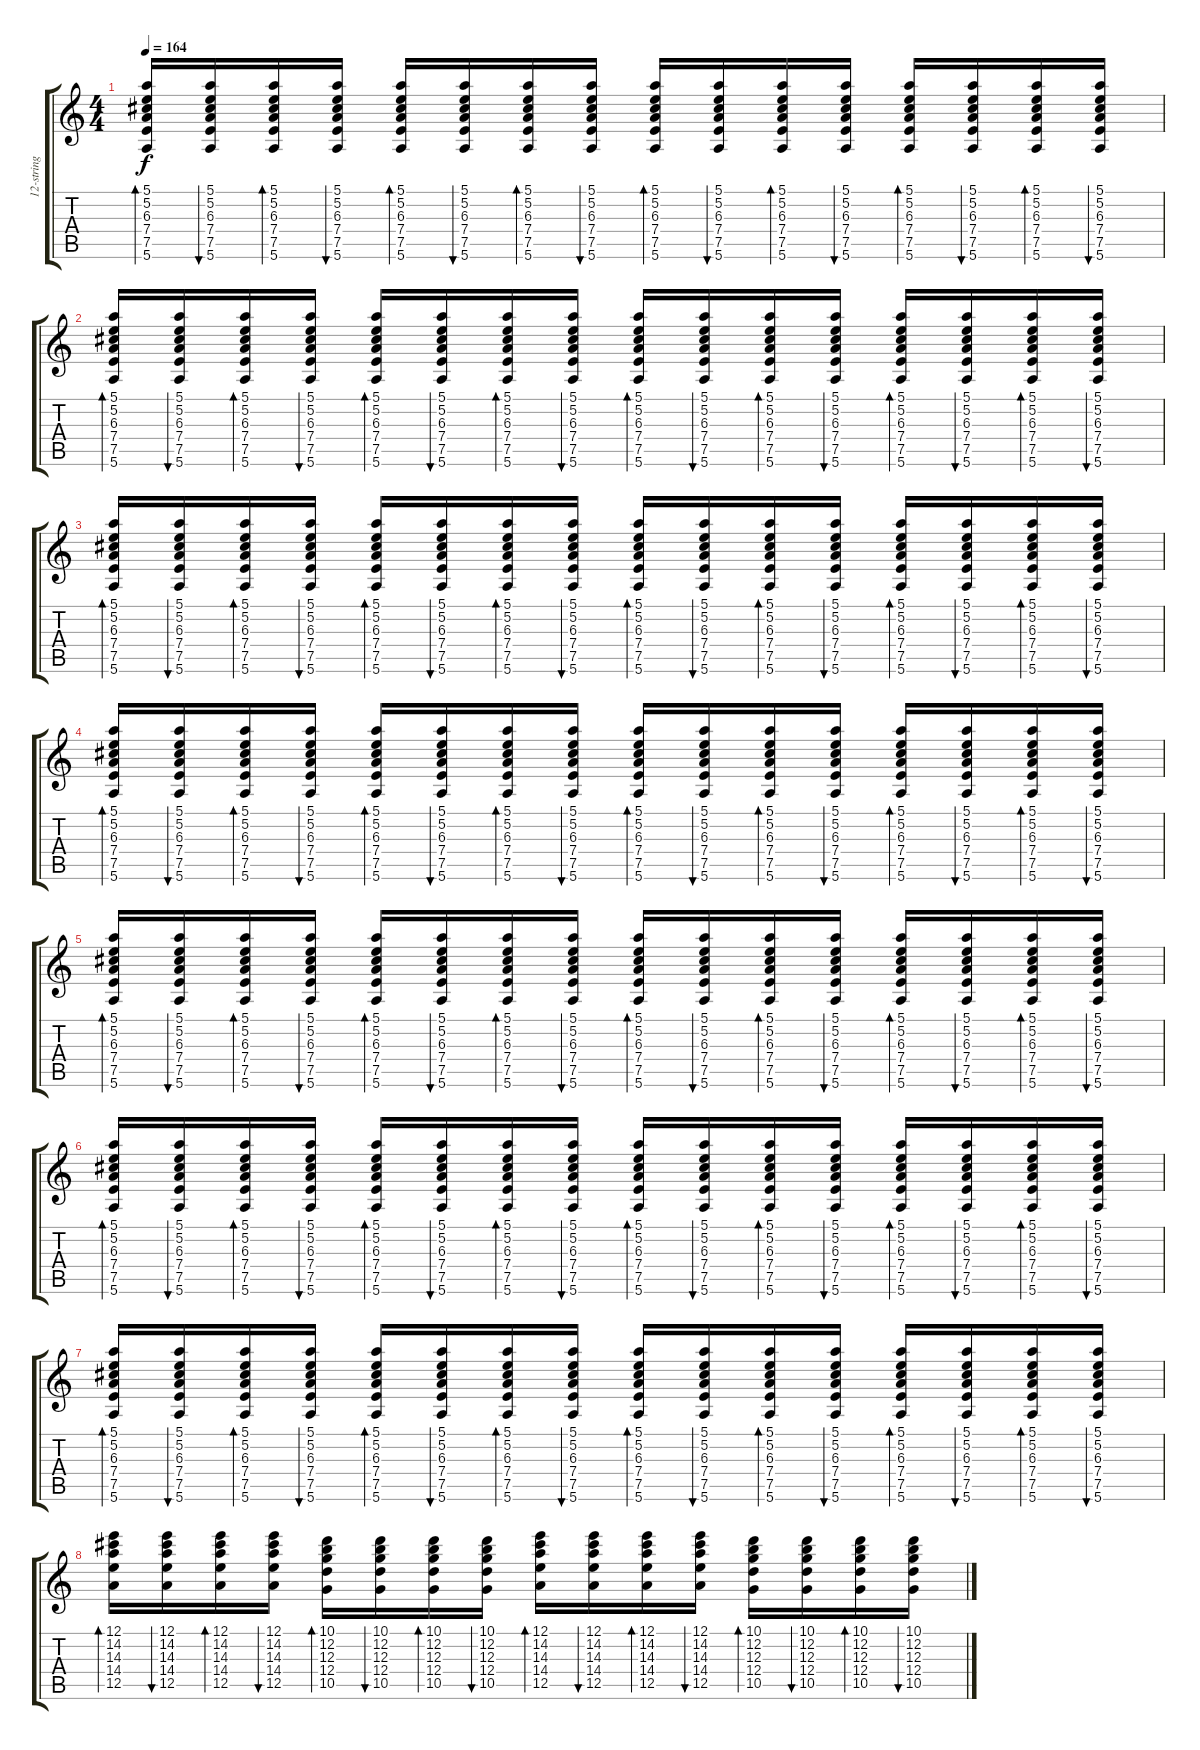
\track ("12-string guitar (Rutherford)" "12-string ") {instrument acousticguitarnylon}
\staff {score tabs}
\tuning (E4 B3 G3 D3 A2 E2) {hide}
\ts (4 4)
\tempo 164
\clef g2
\ks c
(5.1 5.2 6.3 7.4 7.5 5.6).16{bd 60 dy f} (5.1 5.2 6.3 7.4 7.5 5.6).16{bu 60} (5.1 5.2 6.3 7.4 7.5 5.6).16{bd 60} (5.1 5.2 6.3 7.4 7.5 5.6).16{bu 60} (5.1 5.2 6.3 7.4 7.5 5.6).16{bd 60} (5.1 5.2 6.3 7.4 7.5 5.6).16{bu 60} (5.1 5.2 6.3 7.4 7.5 5.6).16{bd 60} (5.1 5.2 6.3 7.4 7.5 5.6).16{bu 60} (5.1 5.2 6.3 7.4 7.5 5.6).16{bd 60} (5.1 5.2 6.3 7.4 7.5 5.6).16{bu 60} (5.1 5.2 6.3 7.4 7.5 5.6).16{bd 60} (5.1 5.2 6.3 7.4 7.5 5.6).16{bu 60} (5.1 5.2 6.3 7.4 7.5 5.6).16{bd 60} (5.1 5.2 6.3 7.4 7.5 5.6).16{bu 60} (5.1 5.2 6.3 7.4 7.5 5.6).16{bd 60} (5.1 5.2 6.3 7.4 7.5 5.6).16{bu 60} |
(5.1 5.2 6.3 7.4 7.5 5.6).16{bd 60} (5.1 5.2 6.3 7.4 7.5 5.6).16{bu 60} (5.1 5.2 6.3 7.4 7.5 5.6).16{bd 60} (5.1 5.2 6.3 7.4 7.5 5.6).16{bu 60} (5.1 5.2 6.3 7.4 7.5 5.6).16{bd 60} (5.1 5.2 6.3 7.4 7.5 5.6).16{bu 60} (5.1 5.2 6.3 7.4 7.5 5.6).16{bd 60} (5.1 5.2 6.3 7.4 7.5 5.6).16{bu 60} (5.1 5.2 6.3 7.4 7.5 5.6).16{bd 60} (5.1 5.2 6.3 7.4 7.5 5.6).16{bu 60} (5.1 5.2 6.3 7.4 7.5 5.6).16{bd 60} (5.1 5.2 6.3 7.4 7.5 5.6).16{bu 60} (5.1 5.2 6.3 7.4 7.5 5.6).16{bd 60} (5.1 5.2 6.3 7.4 7.5 5.6).16{bu 60} (5.1 5.2 6.3 7.4 7.5 5.6).16{bd 60} (5.1 5.2 6.3 7.4 7.5 5.6).16{bu 60} |
(5.1 5.2 6.3 7.4 7.5 5.6).16{bd 60} (5.1 5.2 6.3 7.4 7.5 5.6).16{bu 60} (5.1 5.2 6.3 7.4 7.5 5.6).16{bd 60} (5.1 5.2 6.3 7.4 7.5 5.6).16{bu 60} (5.1 5.2 6.3 7.4 7.5 5.6).16{bd 60} (5.1 5.2 6.3 7.4 7.5 5.6).16{bu 60} (5.1 5.2 6.3 7.4 7.5 5.6).16{bd 60} (5.1 5.2 6.3 7.4 7.5 5.6).16{bu 60} (5.1 5.2 6.3 7.4 7.5 5.6).16{bd 60} (5.1 5.2 6.3 7.4 7.5 5.6).16{bu 60} (5.1 5.2 6.3 7.4 7.5 5.6).16{bd 60} (5.1 5.2 6.3 7.4 7.5 5.6).16{bu 60} (5.1 5.2 6.3 7.4 7.5 5.6).16{bd 60} (5.1 5.2 6.3 7.4 7.5 5.6).16{bu 60} (5.1 5.2 6.3 7.4 7.5 5.6).16{bd 60} (5.1 5.2 6.3 7.4 7.5 5.6).16{bu 60} |
(5.1 5.2 6.3 7.4 7.5 5.6).16{bd 60} (5.1 5.2 6.3 7.4 7.5 5.6).16{bu 60} (5.1 5.2 6.3 7.4 7.5 5.6).16{bd 60} (5.1 5.2 6.3 7.4 7.5 5.6).16{bu 60} (5.1 5.2 6.3 7.4 7.5 5.6).16{bd 60} (5.1 5.2 6.3 7.4 7.5 5.6).16{bu 60} (5.1 5.2 6.3 7.4 7.5 5.6).16{bd 60} (5.1 5.2 6.3 7.4 7.5 5.6).16{bu 60} (5.1 5.2 6.3 7.4 7.5 5.6).16{bd 60} (5.1 5.2 6.3 7.4 7.5 5.6).16{bu 60} (5.1 5.2 6.3 7.4 7.5 5.6).16{bd 60} (5.1 5.2 6.3 7.4 7.5 5.6).16{bu 60} (5.1 5.2 6.3 7.4 7.5 5.6).16{bd 60} (5.1 5.2 6.3 7.4 7.5 5.6).16{bu 60} (5.1 5.2 6.3 7.4 7.5 5.6).16{bd 60} (5.1 5.2 6.3 7.4 7.5 5.6).16{bu 60} |
(5.1 5.2 6.3 7.4 7.5 5.6).16{bd 60} (5.1 5.2 6.3 7.4 7.5 5.6).16{bu 60} (5.1 5.2 6.3 7.4 7.5 5.6).16{bd 60} (5.1 5.2 6.3 7.4 7.5 5.6).16{bu 60} (5.1 5.2 6.3 7.4 7.5 5.6).16{bd 60} (5.1 5.2 6.3 7.4 7.5 5.6).16{bu 60} (5.1 5.2 6.3 7.4 7.5 5.6).16{bd 60} (5.1 5.2 6.3 7.4 7.5 5.6).16{bu 60} (5.1 5.2 6.3 7.4 7.5 5.6).16{bd 60} (5.1 5.2 6.3 7.4 7.5 5.6).16{bu 60} (5.1 5.2 6.3 7.4 7.5 5.6).16{bd 60} (5.1 5.2 6.3 7.4 7.5 5.6).16{bu 60} (5.1 5.2 6.3 7.4 7.5 5.6).16{bd 60} (5.1 5.2 6.3 7.4 7.5 5.6).16{bu 60} (5.1 5.2 6.3 7.4 7.5 5.6).16{bd 60} (5.1 5.2 6.3 7.4 7.5 5.6).16{bu 60} |
(5.1 5.2 6.3 7.4 7.5 5.6).16{bd 60} (5.1 5.2 6.3 7.4 7.5 5.6).16{bu 60} (5.1 5.2 6.3 7.4 7.5 5.6).16{bd 60} (5.1 5.2 6.3 7.4 7.5 5.6).16{bu 60} (5.1 5.2 6.3 7.4 7.5 5.6).16{bd 60} (5.1 5.2 6.3 7.4 7.5 5.6).16{bu 60} (5.1 5.2 6.3 7.4 7.5 5.6).16{bd 60} (5.1 5.2 6.3 7.4 7.5 5.6).16{bu 60} (5.1 5.2 6.3 7.4 7.5 5.6).16{bd 60} (5.1 5.2 6.3 7.4 7.5 5.6).16{bu 60} (5.1 5.2 6.3 7.4 7.5 5.6).16{bd 60} (5.1 5.2 6.3 7.4 7.5 5.6).16{bu 60} (5.1 5.2 6.3 7.4 7.5 5.6).16{bd 60} (5.1 5.2 6.3 7.4 7.5 5.6).16{bu 60} (5.1 5.2 6.3 7.4 7.5 5.6).16{bd 60} (5.1 5.2 6.3 7.4 7.5 5.6).16{bu 60} |
(5.1 5.2 6.3 7.4 7.5 5.6).16{bd 60} (5.1 5.2 6.3 7.4 7.5 5.6).16{bu 60} (5.1 5.2 6.3 7.4 7.5 5.6).16{bd 60} (5.1 5.2 6.3 7.4 7.5 5.6).16{bu 60} (5.1 5.2 6.3 7.4 7.5 5.6).16{bd 60} (5.1 5.2 6.3 7.4 7.5 5.6).16{bu 60} (5.1 5.2 6.3 7.4 7.5 5.6).16{bd 60} (5.1 5.2 6.3 7.4 7.5 5.6).16{bu 60} (5.1 5.2 6.3 7.4 7.5 5.6).16{bd 60} (5.1 5.2 6.3 7.4 7.5 5.6).16{bu 60} (5.1 5.2 6.3 7.4 7.5 5.6).16{bd 60} (5.1 5.2 6.3 7.4 7.5 5.6).16{bu 60} (5.1 5.2 6.3 7.4 7.5 5.6).16{bd 60} (5.1 5.2 6.3 7.4 7.5 5.6).16{bu 60} (5.1 5.2 6.3 7.4 7.5 5.6).16{bd 60} (5.1 5.2 6.3 7.4 7.5 5.6).16{bu 60} |
(12.1 14.2 14.3 14.4 12.5).16{bd 60} (12.1 14.2 14.3 14.4 12.5).16{bu 60} (12.1 14.2 14.3 14.4 12.5).16{bd 60} (12.1 14.2 14.3 14.4 12.5).16{bu 60} (10.1 12.2 12.3 12.4 10.5).16{bd 60} (10.1 12.2 12.3 12.4 10.5).16{bu 60} (10.1 12.2 12.3 12.4 10.5).16{bd 60} (10.1 12.2 12.3 12.4 10.5).16{bu 60} (12.1 14.2 14.3 14.4 12.5).16{bd 60} (12.1 14.2 14.3 14.4 12.5).16{bu 60} (12.1 14.2 14.3 14.4 12.5).16{bd 60} (12.1 14.2 14.3 14.4 12.5).16{bu 60} (10.1 12.2 12.3 12.4 10.5).16{bd 60} (10.1 12.2 12.3 12.4 10.5).16{bu 60} (10.1 12.2 12.3 12.4 10.5).16{bd 60} (10.1 12.2 12.3 12.4 10.5).16{bu 60}
